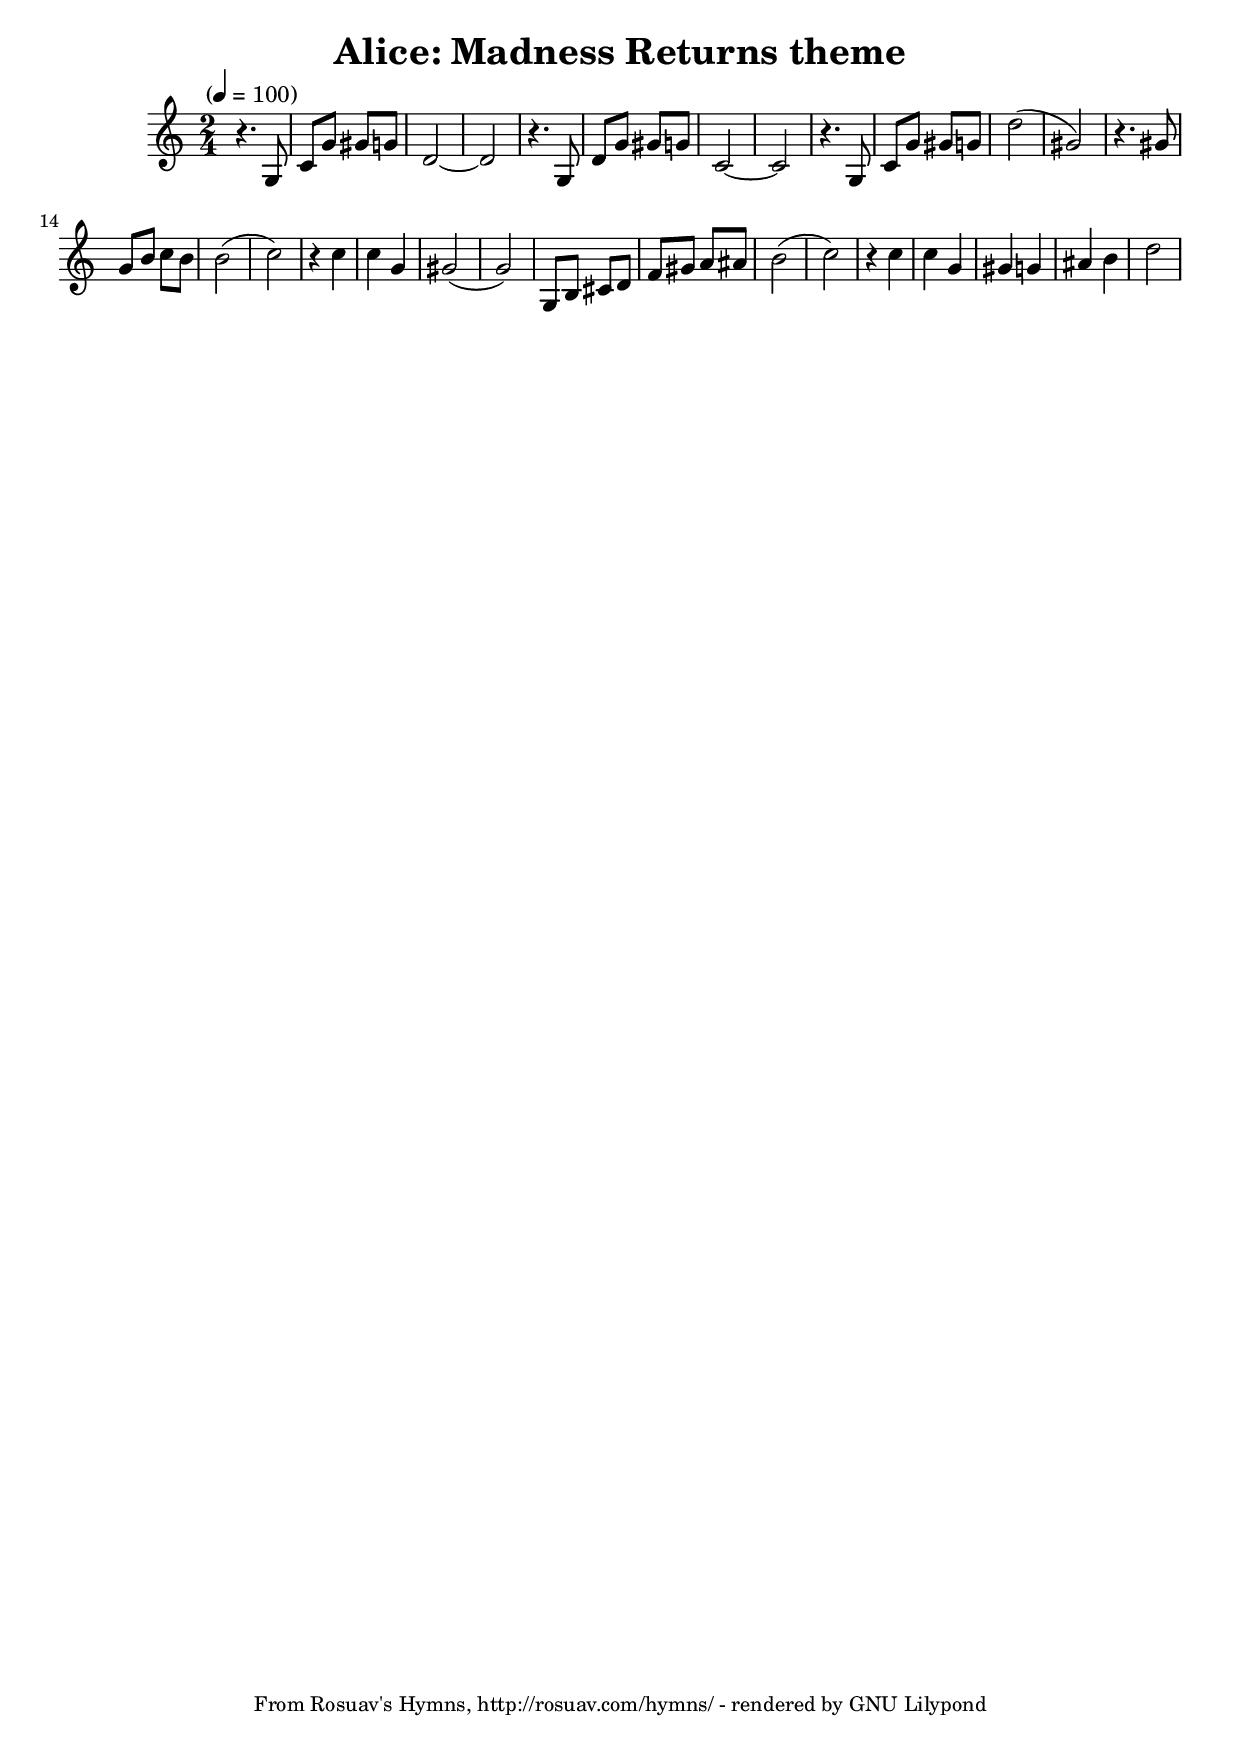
% Theme from Alice: Madness Returns. Private transcription only.
\include "../Hymnal.ly"

\header
{
	title="Alice: Madness Returns theme"
}

\score {
	<<
		\new Staff <<
			\set Staff.midiInstrument = "violin"
			\key c \major
			\time 2/4
			\tempo "" 4 = 100
			\new Voice = "sops" \relative f' {
				r4. g,8 c g' gs g d2~d
				r4. g,8 d' g gs g c,2~c
				r4. g8 c g' gs g d'2(gs,)
				r4. gs8 g b c b b2(c)
				r4 c4 c g gs2(g)
				g,8 b cs d f gs a as b2(c)
				r4 c4 c g gs g as b d2
			}
		>>
	>>
	\layout { }
	\midi { }
}
